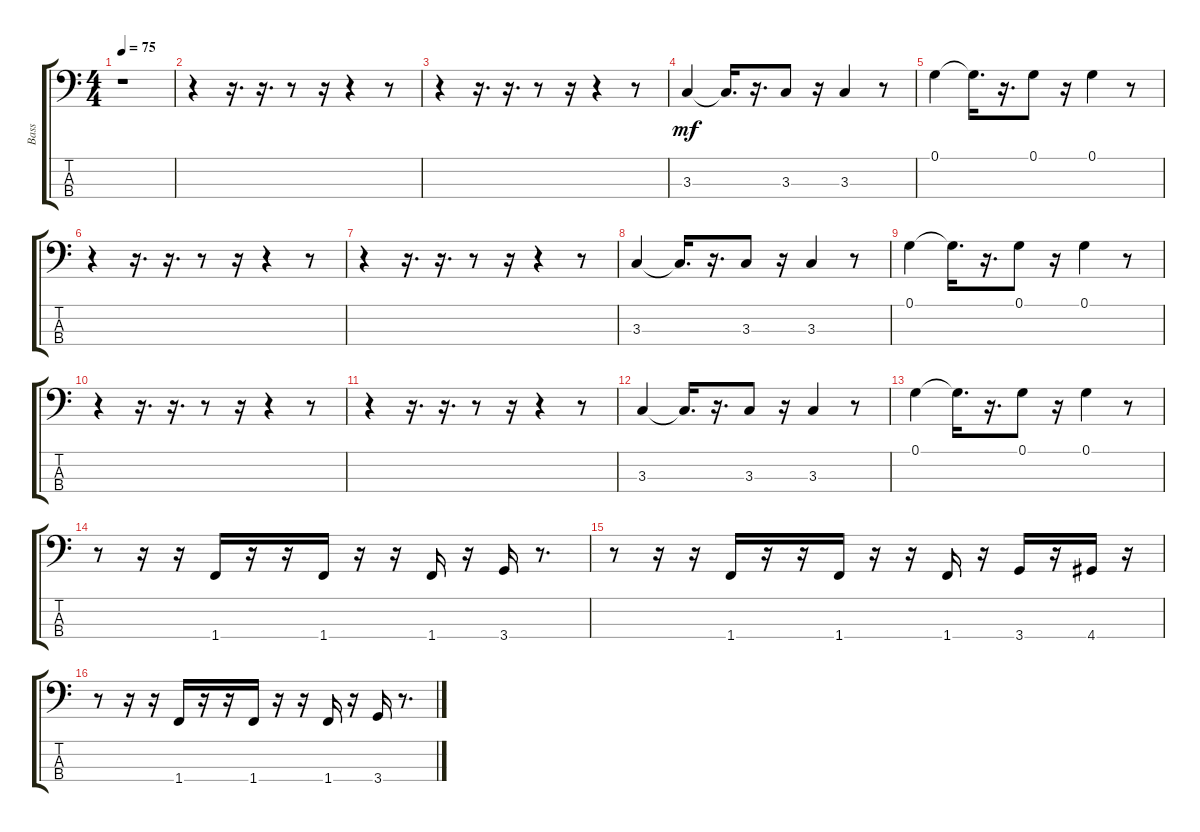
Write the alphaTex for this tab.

\track ("Bass" "Bass") {instrument electricbassfinger}
\staff {score tabs}
\tuning (G2 D2 A1 E1) {hide}
\ts (4 4)
\tempo 75
\clef f4
\ks c
r.1{dy mf instrument electricbassfinger} |
r.4 r.16{d} r.16{d} r.8 r.16 r.4 r.8 |
r.4 r.16{d} r.16{d} r.8 r.16 r.4 r.8 |
3.3.4 3.3{t}.16{d} r.16{d} 3.3.8 r.16 3.3.4 r.8 |
0.1.4 0.1{t}.16{d} r.16{d} 0.1.8 r.16 0.1.4 r.8 |
r.4 r.16{d} r.16{d} r.8 r.16 r.4 r.8 |
r.4 r.16{d} r.16{d} r.8 r.16 r.4 r.8 |
3.3.4 3.3{t}.16{d} r.16{d} 3.3.8 r.16 3.3.4 r.8 |
0.1.4 0.1{t}.16{d} r.16{d} 0.1.8 r.16 0.1.4 r.8 |
r.4 r.16{d} r.16{d} r.8 r.16 r.4 r.8 |
r.4 r.16{d} r.16{d} r.8 r.16 r.4 r.8 |
3.3.4 3.3{t}.16{d} r.16{d} 3.3.8 r.16 3.3.4 r.8 |
0.1.4 0.1{t}.16{d} r.16{d} 0.1.8 r.16 0.1.4 r.8 |
r.8 r.16 r.16 1.4.16 r.16 r.16 1.4.16 r.16 r.16 1.4.16 r.16 3.4.16 r.8{d} |
r.8 r.16 r.16 1.4.16 r.16 r.16 1.4.16 r.16 r.16 1.4.16 r.16 3.4.16 r.16 4.4.16 r.16 |
r.8 r.16 r.16 1.4.16 r.16 r.16 1.4.16 r.16 r.16 1.4.16 r.16 3.4.16 r.8{d}
